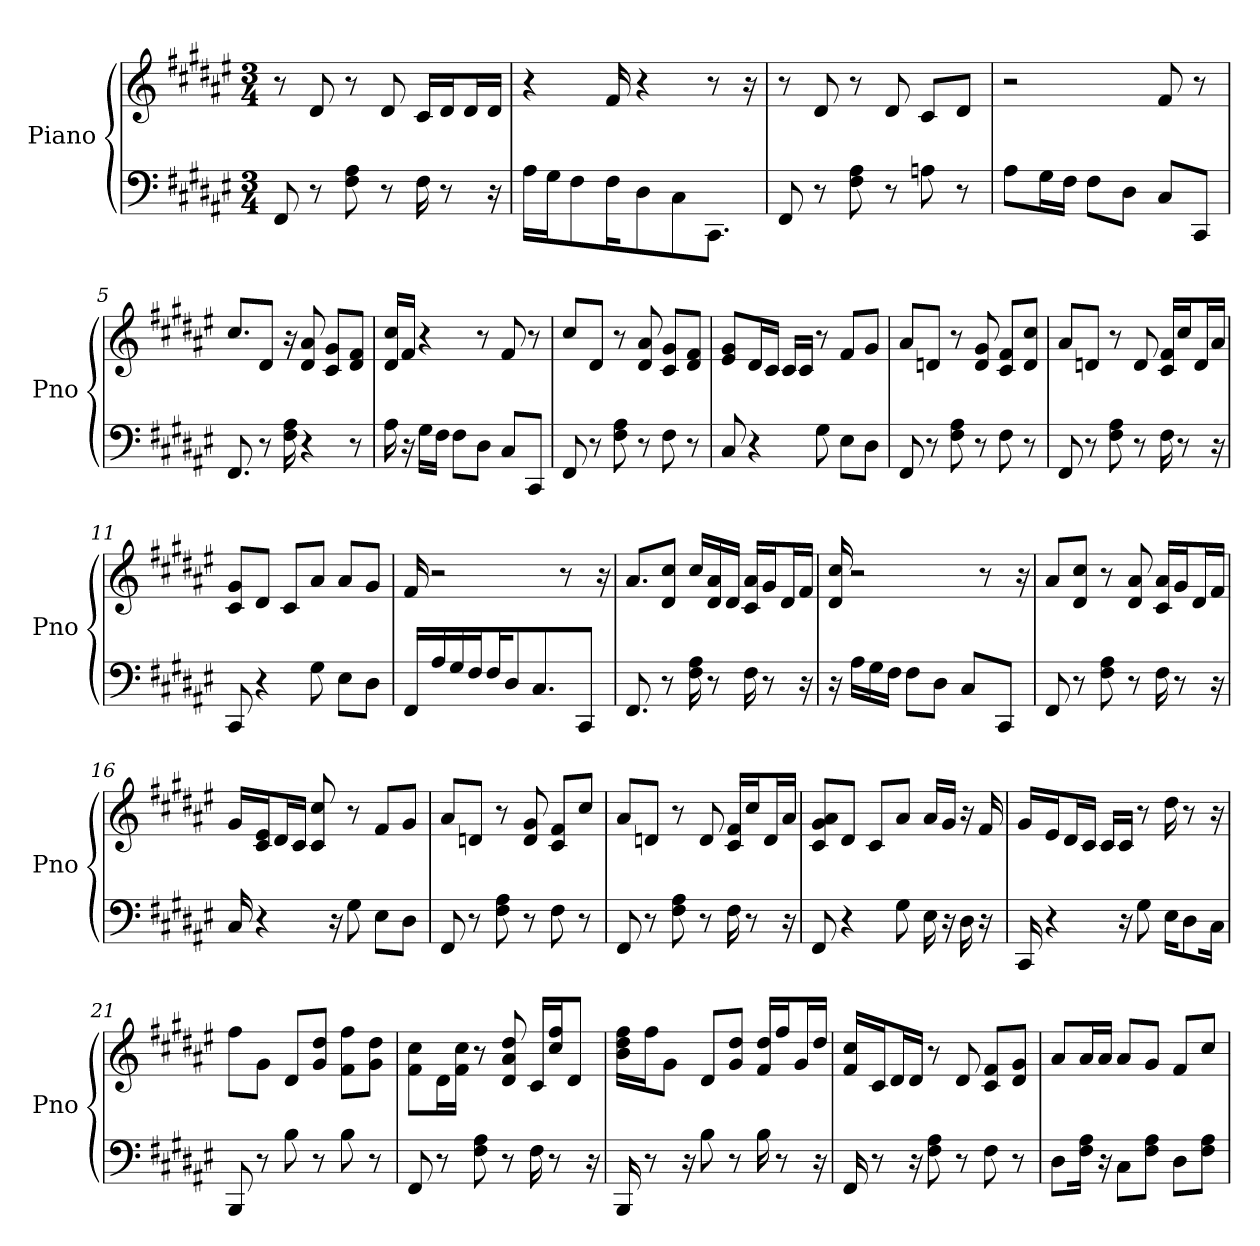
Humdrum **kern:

**kern	**kern
*part1	*part1
*staff2	*staff1
*I"Piano	*
*I'Pno	*
*clefF4	*clefG2
*k[f#c#g#d#a#e#]	*k[f#c#g#d#a#e#]
*F#:	*F#:
*M3/4	*M3/4
*MM57	*MM57
=1	=1
8FF#	8r
8r	8d#
8A# 8F#	8r
8r	8d#
16F#	16c#/LL
8r	16d#/J
.	16d#/L
16r	16d#/JJ
=2	=2
16A#\LL	4r
16G#\J	.
8F#\J	.
16F#\KL	16f#
8D#\	4r
8C#\J	.
8.CC#J	8r
.	16r
=3	=3
8FF#	8r
8r	8d#
8A# 8F#	8r
8r	8d#
8A	8c#/L
8r	8d#/J
=4	=4
8A#\L	2r
16G#\L	.
16F#\JJ	.
8F#\L	.
8D#\J	.
8C#/L	8f#
8CC#/J	8r
=5	=5
8.FF#	8.cc#/L
8r	8d#/J
16A# 16F#	16r
4r	8a# 8d#
.	8g#/ 8c#/L
8r	8f#/ 8d#/J
=6	=6
16A#	16cc#/ 16d#/LL
16r	16f#/JJ
16G#\LL	4r
16F#\JJ	.
8F#\L	.
8D#\J	8r
8C#/L	8f#
8CC#/J	8r
=7	=7
8FF#	8cc#/L
8r	8d#/J
8A# 8F#	8r
8r	8d# 8a#
8F#	8g#/ 8c#/L
8r	8d#/ 8f#/J
=8	=8
8C#	8e#/ 8g#/L
4r	16d#/L
.	16c#/JJ
.	16c#/LL
.	16c#/JJ
8G#	8r
8E#\L	8f#/L
8D#\J	8g#/J
=9	=9
8FF#	8a#/L
8r	8d/J
8A# 8F#	8r
8r	8d 8g#
8F#	8f#/ 8c#/L
8r	8d/ 8cc#/J
=10	=10
8FF#	8a#/L
8r	8d/J
8A# 8F#	8r
8r	8d
16F#	16f#/ 16c#/LL
8r	16cc#/J
.	16d/L
16r	16a#/JJ
=11	=11
8CC#	8g#/ 8c#/L
4r	8d#/J
.	8c#/L
8G#	8a#/J
8E#\L	8a#/L
8D#\J	8g#/J
=12	=12
16FF#/LL	16f#
16A#/J	2r
16G#/L	.
16F#/JJ	.
16F#\KL	.
8D#\	.
8.C#\J	.
.	8r
8CC#J	.
.	16r
=13	=13
8.FF#	8.a#/L
8r	8cc#/ 8d#/J
16A# 16F#	16cc#/LL
8r	16a#/ 16d#/
.	16d#/JJ
16F#	16a#/ 16c#/LL
8r	16g#/J
.	16d#/L
16r	16f#/JJ
=14	=14
16r	16d# 16cc#
16A#\LL	2r
16G#\	.
16F#\JJ	.
8F#\L	.
8D#\J	.
8C#/L	.
.	8r
8CC#/J	.
.	16r
=15	=15
8FF#	8a#/L
8r	8cc#/ 8d#/J
8A# 8F#	8r
8r	8a# 8d#
16F#	16a#/ 16c#/LL
8r	16g#/J
.	16d#/L
16r	16f#/JJ
=16	=16
16C#	16g#/LL
4r	16c#/ 16e#/J
.	16d#/L
.	16c#/JJ
.	8cc# 8c#
16r	.
8G#	8r
8E#\L	8f#/L
8D#\J	8g#/J
=17	=17
8FF#	8a#/L
8r	8d/J
8A# 8F#	8r
8r	8d 8g#
8F#	8f#/ 8c#/L
8r	8cc#/J
=18	=18
8FF#	8a#/L
8r	8d/J
8A# 8F#	8r
8r	8d
16F#	16f#/ 16c#/LL
8r	16cc#/J
.	16d/L
16r	16a#/JJ
=19	=19
8FF#	8g#/ 8a#/ 8c#/L
4r	8d#/J
.	8c#/L
8G#	8a#/J
16E#	16a#/LL
16r	16g#/JJ
16D#	16r
16r	16f#
=20	=20
16CC#	16g#/LL
4r	16e#/J
.	16d#/L
.	16c#/JJ
.	16c#/LL
16r	16c#/JJ
8G#	8r
16E#\KL	16dd#
8D#\	8r
16C#\Jk	16r
=21	=21
8BBB	8ff#\L
8r	8g#\J
8B	8d#/L
8r	8dd#/ 8g#/J
8B	8ff#\ 8f#\L
8r	8g#\ 8dd#\J
=22	=22
8FF#	8cc#\ 8f#\L
8r	16d#\L
.	16f#\ 16cc#\JJ
8F# 8A#	8r
8r	8dd# 8a# 8d#
16F#	16c#/LL
8r	16ff#/ 16cc#/J
.	8d#/J
16r	.
=23	=23
16BBB	16ff#\ 16b\ 16dd#\LL
8r	16ff#\J
.	8g#\J
16r	.
8B	8d#/L
8r	8g#/ 8dd#/J
16B	16f#/ 16dd#/LL
8r	16ff#/J
.	16g#/L
16r	16dd#/JJ
=24	=24
16FF#	16cc#/ 16f#/LL
8r	16c#/J
.	16d#/L
16r	16d#/JJ
8A# 8F#	8r
8r	8d#
8F#	8f#/ 8c#/L
8r	8g#/ 8d#/J
=25	=25
8D#\L	8a#/L
16F#\ 16A#\Jk	16a#/L
16r	16a#/JJ
8C#\L	8a#/L
8A#\ 8F#\J	8g#/J
8D#\L	8f#/L
8A#\ 8F#\J	8cc#/J
=	=
*-	*-
